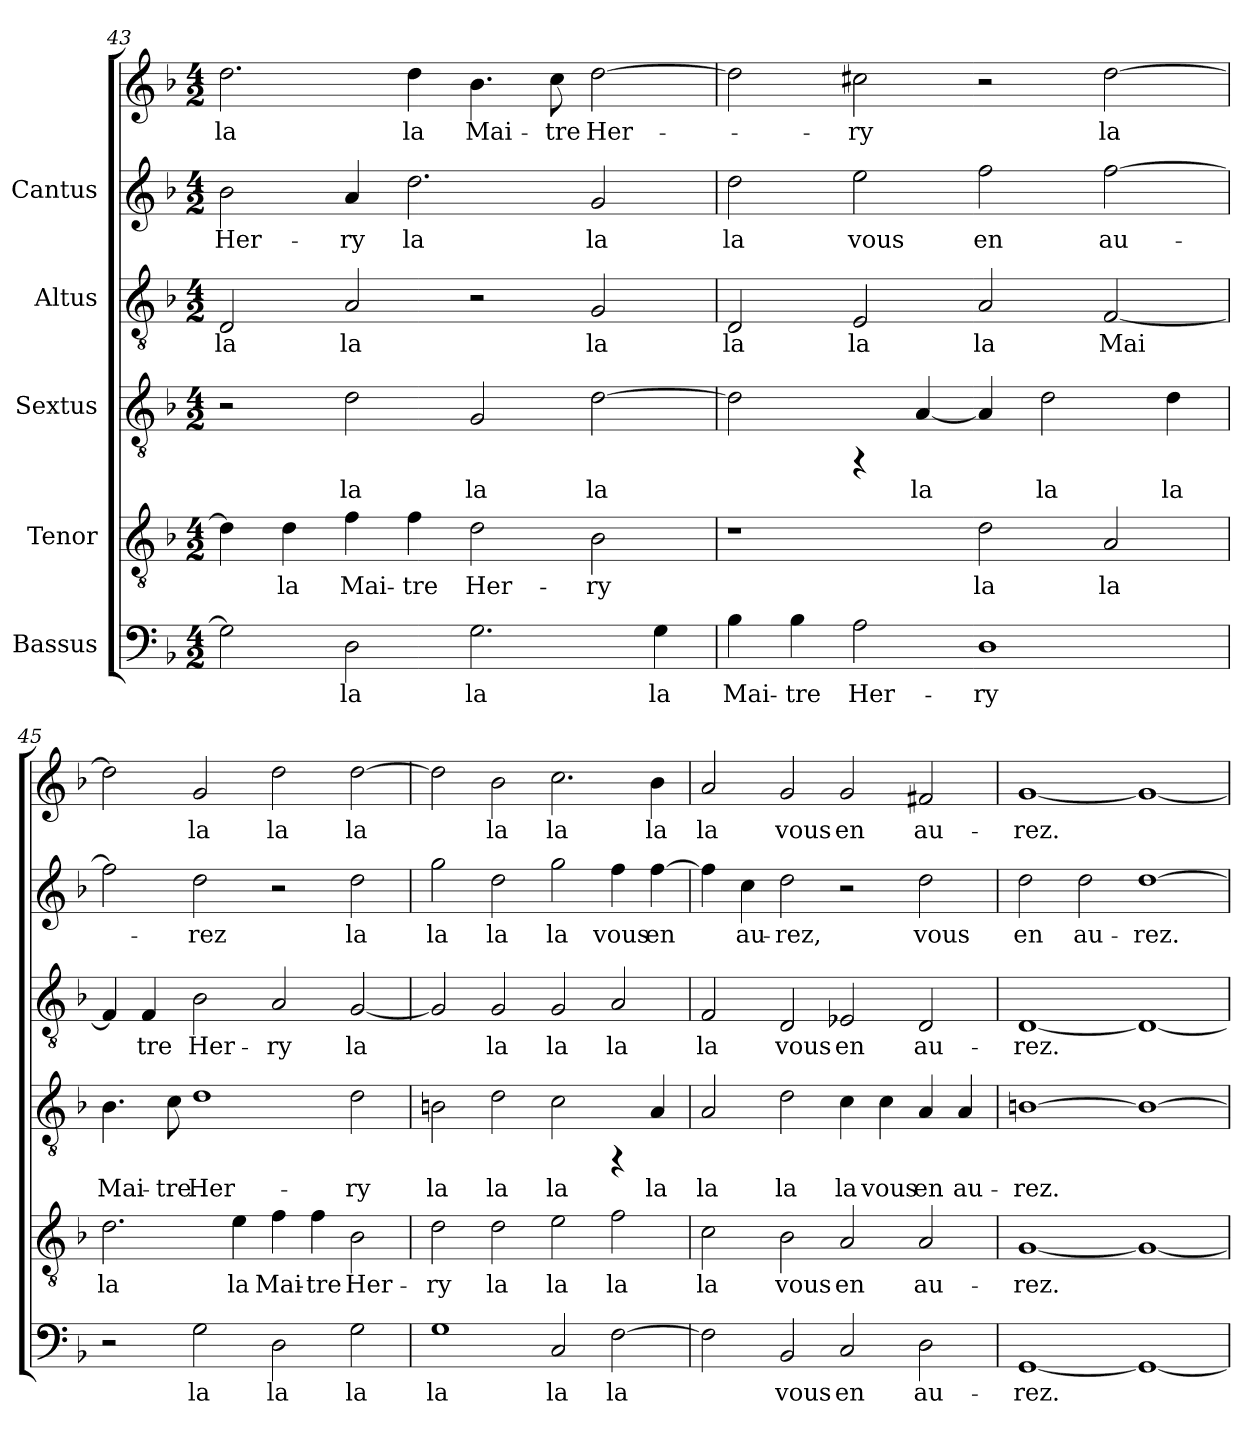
**kern	**text	**kern	**text	**kern	**text	**kern	**text	**kern	**text	**kern	**text
*part5	*part5	*part4	*part4	*part3	*part3	*part2	*part2	*part1	*part1	*part1	*part1
*staff6	*staff6	*staff5	*staff5	*staff4	*staff4	*staff3	*staff3	*staff2	*staff2	*staff1	*staff1
*I"Bassus	*	*I"Tenor	*	*I"Sextus	*	*I"Altus	*	*I"Cantus	*	*	*
*clefF4	*	*clefGv2	*	*clefGv2	*	*clefGv2	*	*clefG2	*	*clefG2	*
*k[b-]	*	*k[b-]	*	*k[b-]	*	*k[b-]	*	*k[b-]	*	*k[b-]	*
*F:	*	*F:	*	*F:	*	*F:	*	*F:	*	*F:	*
*M4/2	*	*M4/2	*	*M4/2	*	*M4/2	*	*M4/2	*	*M4/2	*
=43	=43	=43	=43	=43	=43	=43	=43	=43	=43	=43	=43
!	!LO:LY:b:cj	!	!LO:LY:b:cj	!	!	!	!LO:LY:b:cj	!	!LO:LY:b:cj	!	!LO:LY:b:cj
2G\]	.	4d\]	.	2r	.	2D/	la	2b-\	-Her-	2.dd\	la
!	!	!	!LO:LY:b:cj	!	!	!	!	!	!	!	!
.	.	4d\	la	.	.	.	.	.	.	.	.
!	!LO:LY:b:cj	!	!LO:LY:b:cj	!	!LO:LY:b:cj	!	!LO:LY:b:cj	!	!LO:LY:b:cj	!	!
2D\	la	4f\	Mai-	2d\	la	2A/	la	4a/	-ry	.	.
!	!	!	!LO:LY:b:cj	!	!	!	!	!	!LO:LY:b:cj	!	!LO:LY:b:cj
.	.	4f\	-tre	.	.	.	.	2.dd\	la	4dd\	la
!	!LO:LY:b:cj	!	!LO:LY:b:cj	!	!LO:LY:b:cj	!	!	!	!	!	!LO:LY:b:cj
2.G\	la	2d\	Her-	2G/	la	2r	.	.	.	4.b-\	Mai-
!	!	!	!	!	!	!	!	!	!	!	!LO:LY:b:cj
.	.	.	.	.	.	.	.	.	.	8cc\	-tre
!	!	!	!LO:LY:b:cj	!	!LO:LY:b:cj	!	!LO:LY:b:cj	!	!LO:LY:b:cj	!	!LO:LY:b:cj
.	.	2B-\	-ry	[>2d\	la	2G/	la	2g/	la	[>2dd\	Her-
!	!LO:LY:b:cj	!	!	!	!	!	!	!	!	!	!
4G\	la	.	.	.	.	.	.	.	.	.	.
!!LO:PB:g=z
=44	=44	=44	=44	=44	=44	=44	=44	=44	=44	=44	=44
!	!LO:LY:b:cj	!	!	!	!LO:LY:b:cj	!	!LO:LY:b:cj	!	!LO:LY:b:cj	!	!LO:LY:b:cj
4B-\	Mai-	1r	.	2d\]	.	2D/	la	2dd\	la	2dd\]	.
!	!LO:LY:b:cj	!	!	!	!	!	!	!	!	!	!
4B-\	-tre	.	.	.	.	.	.	.	.	.	.
!	!LO:LY:b:cj	!	!	!	!	!	!LO:LY:b:cj	!	!LO:LY:b:cj	!	!LO:LY:b:cj
2A\	Her-	.	.	4rFF	.	2E/	la	2ee\	vous	2cc#X\	ry
!	!	!	!	!	!LO:LY:b:cj	!	!	!	!	!	!
.	.	.	.	[<4A/	la	.	.	.	.	.	.
!	!LO:LY:b:cj	!	!LO:LY:b:cj	!	!LO:LY:b:cj	!	!LO:LY:b:cj	!	!LO:LY:b:cj	!	!
1D	-ry	2d\	la	4A/]	.	2A/	la	2ff\	en	2r	.
!	!	!	!	!	!LO:LY:b:cj	!	!	!	!	!	!
.	.	.	.	2d\	la	.	.	.	.	.	.
!	!	!	!LO:LY:b:cj	!	!	!	!LO:LY:b:cj	!	!LO:LY:b:cj	!	!LO:LY:b:cj
.	.	2A/	la	.	.	[<2F/	Mai-	[>2ff\	au-	[>2dd\	la
!	!	!	!	!	!LO:LY:b:cj	!	!	!	!	!	!
.	.	.	.	4d\	la	.	.	.	.	.	.
=45	=45	=45	=45	=45	=45	=45	=45	=45	=45	=45	=45
!	!	!	!LO:LY:b:cj	!	!LO:LY:b:cj	!	!LO:LY:b:cj	!	!LO:LY:b:cj	!	!LO:LY:b:cj
2r	.	2.d\	la	4.B-\	Mai-	4F/]	-	2ff\]	.	2dd\]	-
!	!	!	!	!	!	!	!LO:LY:b:cj	!	!	!	!
.	.	.	.	.	.	4F/	tre	.	.	.	.
!	!	!	!	!	!LO:LY:b:cj	!	!	!	!	!	!
.	.	.	.	8c\	-tre	.	.	.	.	.	.
!	!LO:LY:b:cj	!	!	!	!LO:LY:b:cj	!	!LO:LY:b:cj	!	!LO:LY:b:cj	!	!LO:LY:b:cj
2G\	la	.	.	1d	Her-	2B-\	Her-	2dd\	rez	2g/	la
!	!	!	!LO:LY:b:cj	!	!	!	!	!	!	!	!
.	.	4e\	la	.	.	.	.	.	.	.	.
!	!LO:LY:b:cj	!	!LO:LY:b:cj	!	!	!	!LO:LY:b:cj	!	!	!	!LO:LY:b:cj
2D\	la	4f\	Mai-	.	.	2A/	-ry	2r	.	2dd\	la
!	!	!	!LO:LY:b:cj	!	!	!	!	!	!	!	!
.	.	4f\	-tre	.	.	.	.	.	.	.	.
!	!LO:LY:b:cj	!	!LO:LY:b:cj	!	!LO:LY:b:cj	!	!LO:LY:b:cj	!	!LO:LY:b:cj	!	!LO:LY:b:cj
2G\	la	2B-\	Her-	2d\	-ry	[<2G/	la	2dd\	la	[>2dd\	la
=46	=46	=46	=46	=46	=46	=46	=46	=46	=46	=46	=46
!	!LO:LY:b:cj	!	!LO:LY:b:cj	!	!LO:LY:b:cj	!	!LO:LY:b:cj	!	!LO:LY:b:cj	!	!LO:LY:b:cj
1G	la	2d\	-ry	2Bn\	la	2G/]	.	2gg\	la	2dd\]	.
!	!	!	!LO:LY:b:cj	!	!LO:LY:b:cj	!	!LO:LY:b:cj	!	!LO:LY:b:cj	!	!LO:LY:b:cj
.	.	2d\	la	2d\	la	2G/	la	2dd\	la	2b-\	la
!	!LO:LY:b:cj	!	!LO:LY:b:cj	!	!LO:LY:b:cj	!	!LO:LY:b:cj	!	!LO:LY:b:cj	!	!LO:LY:b:cj
2C/	la	2e\	la	2c\	la	2G/	la	2gg\	la	2.cc\	la
!	!LO:LY:b:cj	!	!LO:LY:b:cj	!	!	!	!LO:LY:b:cj	!	!LO:LY:b:cj	!	!
[>2F\	la	2f\	la	4rFF	.	2A/	la	4ff\	vous	.	.
!	!	!	!	!	!LO:LY:b:cj	!	!	!	!LO:LY:b:cj	!	!LO:LY:b:cj
.	.	.	.	4A/	la	.	.	[>4ff\	en	4b-\	la
!!LO:LB:g=z
=47	=47	=47	=47	=47	=47	=47	=47	=47	=47	=47	=47
!	!LO:LY:b:cj	!	!LO:LY:b:cj	!	!LO:LY:b:cj	!	!LO:LY:b:cj	!	!LO:LY:b:cj	!	!LO:LY:b:cj
2F\]	.	2c\	la	2A/	la	2F/	la	4ff\]	-	2a/	la
!	!	!	!	!	!	!	!	!	!LO:LY:b:cj	!	!
.	.	.	.	.	.	.	.	4cc\	au-	.	.
!	!LO:LY:b:cj	!	!LO:LY:b:cj	!	!LO:LY:b:cj	!	!LO:LY:b:cj	!	!LO:LY:b:cj	!	!LO:LY:b:cj
2BB-/	vous	2B-\	vous	2d\	la	2D/	vous	2dd\	-rez,	2g/	vous
!	!LO:LY:b:cj	!	!LO:LY:b:cj	!	!LO:LY:b:cj	!	!LO:LY:b:cj	!	!	!	!LO:LY:b:cj
2C/	en	2A/	en	4c\	la	2E-X/	en	2r	.	2g/	en
!	!	!	!	!	!LO:LY:b:cj	!	!	!	!	!	!
.	.	.	.	4c\	vous	.	.	.	.	.	.
!	!LO:LY:b:cj	!	!LO:LY:b:cj	!	!LO:LY:b:cj	!	!LO:LY:b:cj	!	!LO:LY:b:cj	!	!LO:LY:b:cj
2D\	au-	2A/	au-	4A/	en	2D/	au-	2dd\	vous	2f#X/	au-
!	!	!	!	!	!LO:LY:b:cj	!	!	!	!	!	!
.	.	.	.	4A/	au-	.	.	.	.	.	.
=48	=48	=48	=48	=48	=48	=48	=48	=48	=48	=48	=48
!	!LO:LY:b:cj	!	!LO:LY:b:cj	!	!LO:LY:b:cj	!	!LO:LY:b:cj	!	!LO:LY:b:cj	!	!LO:LY:b:cj
[<1GG	-rez.	[<1G	-rez.	[>1Bn	-rez.	[<1D	-rez.	2dd\	en	[<1g	rez.
!	!	!	!	!	!	!	!	!	!LO:LY:b:cj	!	!
.	.	.	.	.	.	.	.	2dd\	au-	.	.
!	!LO:LY:b:cj	!	!LO:LY:b:cj	!	!LO:LY:b:cj	!	!LO:LY:b:cj	!	!LO:LY:b:cj	!	!LO:LY:b:cj
1GG_<	.	1G_<	.	1B_>	.	1D_<	.	[>1dd	-rez.	1g_<	.
=	=	=	=	=	=	=	=	=	=	=	=
*-	*-	*-	*-	*-	*-	*-	*-	*-	*-	*-	*-
